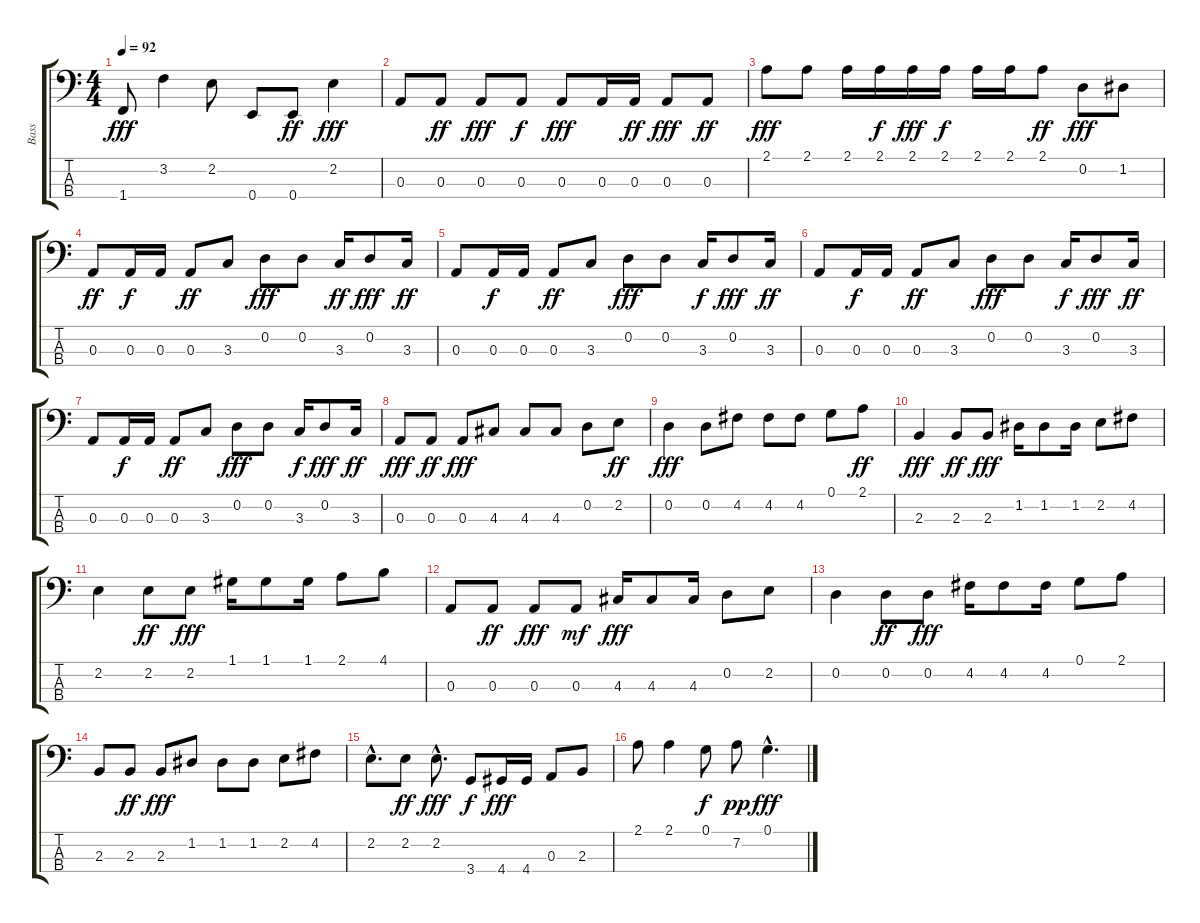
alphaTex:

\track ("Bass" "Bass") {instrument electricbassfinger}
\staff {score tabs}
\tuning (G2 D2 A1 E1) {hide}
\ts (4 4)
\tempo 92
\clef f4
\ks c
1.4.8{dy fff} 3.2.4 2.2.8 0.4.8 0.4.8{dy ff} 2.2.4{dy fff} |
0.3.8 0.3.8{dy ff} 0.3.8{dy fff} 0.3.8{dy f} 0.3.8{dy fff} 0.3.16 0.3.16{dy ff} 0.3.8{dy fff} 0.3.8{dy ff} |
2.1.8{dy fff} 2.1.8 2.1.16 2.1.16{dy f} 2.1.16{dy fff} 2.1.16{dy f} 2.1.16 2.1.16 2.1.8{dy ff} 0.2.8{dy fff} 1.2.8 |
0.3.8{dy ff} 0.3.16{dy f} 0.3.16 0.3.8{dy ff} 3.3.8 0.2.8{dy fff} 0.2.8 3.3.16{dy ff} 0.2.8{dy fff} 3.3.16{dy ff} |
0.3.8 0.3.16{dy f} 0.3.16 0.3.8{dy ff} 3.3.8 0.2.8{dy fff} 0.2.8 3.3.16{dy f} 0.2.8{dy fff} 3.3.16{dy ff} |
0.3.8 0.3.16{dy f} 0.3.16 0.3.8{dy ff} 3.3.8 0.2.8{dy fff} 0.2.8 3.3.16{dy f} 0.2.8{dy fff} 3.3.16{dy ff} |
0.3.8 0.3.16{dy f} 0.3.16 0.3.8{dy ff} 3.3.8 0.2.8{dy fff} 0.2.8 3.3.16{dy f} 0.2.8{dy fff} 3.3.16{dy ff} |
0.3.8{dy fff} 0.3.8{dy ff} 0.3.8{dy fff} 4.3.8 4.3.8 4.3.8 0.2.8 2.2.8{dy ff} |
0.2.4{dy fff} 0.2.8 4.2.8 4.2.8 4.2.8 0.1.8 2.1.8{dy ff} |
2.3.4{dy fff} 2.3.8{dy ff} 2.3.8{dy fff} 1.2.16 1.2.8 1.2.16 2.2.8 4.2.8 |
2.2.4 2.2.8{dy ff} 2.2.8{dy fff} 1.1.16 1.1.8 1.1.16 2.1.8 4.1.8 |
0.3.8 0.3.8{dy ff} 0.3.8{dy fff} 0.3.8{dy mf} 4.3.16{dy fff} 4.3.8 4.3.16 0.2.8 2.2.8 |
0.2.4 0.2.8{dy ff} 0.2.8{dy fff} 4.2.16 4.2.8 4.2.16 0.1.8 2.1.8 |
2.3.8 2.3.8{dy ff} 2.3.8{dy fff} 1.2.8 1.2.8 1.2.8 2.2.8 4.2.8 |
2.2{hac}.8{d} 2.2.8{dy ff} 2.2{hac}.8{d dy fff} 3.4.8{dy f} 4.4.16{dy fff} 4.4.16 0.3.8 2.3.8 |
2.1.8 2.1.4 0.1.8{dy f} 7.2.8{dy pp} 0.1{hac}.4{d dy fff}
